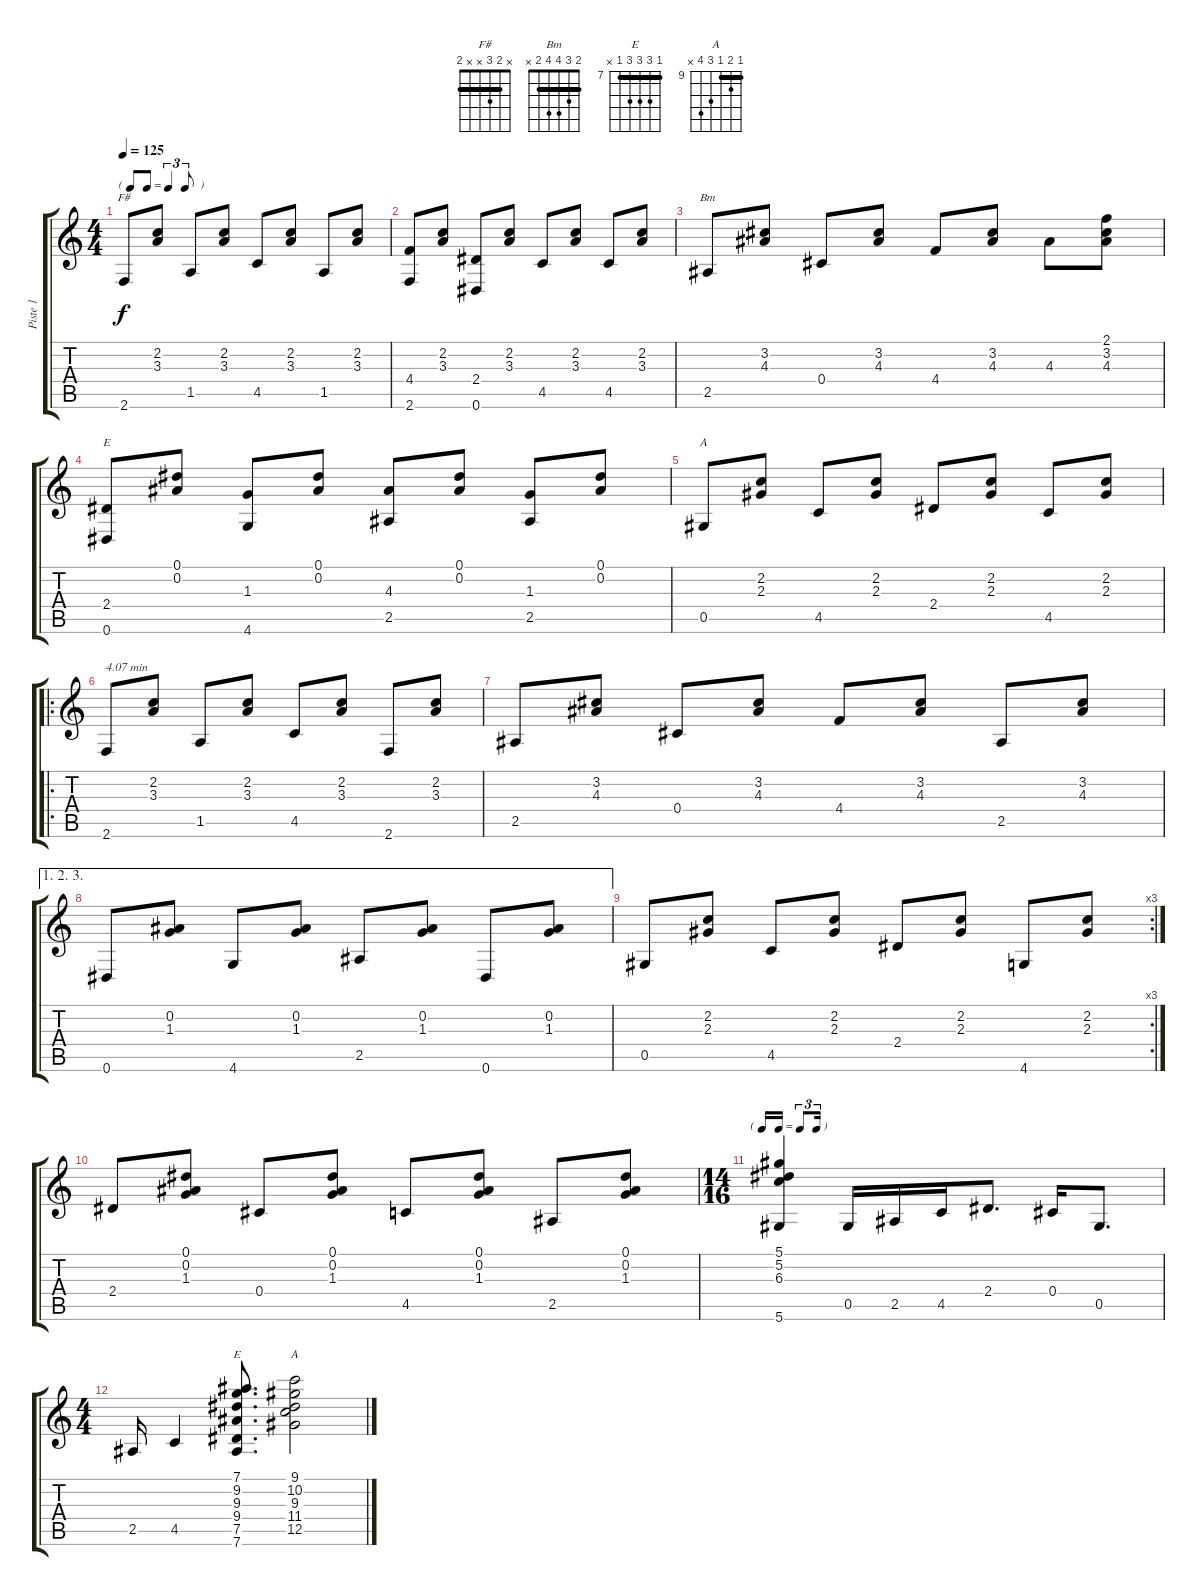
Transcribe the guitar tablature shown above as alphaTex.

\track ("Piste 1" "Piste 1") {instrument acousticguitarnylon}
\staff {score tabs}
\tuning (Eb4 Bb3 Gb3 Db3 Ab2 Eb2) {hide}
\chord ("F#" x 2 3 x x 2) {barre 2}
\chord ("Bm" 2 3 4 4 2 x) {barre 2}
\chord ("E" 0 0 1 2 2 0)
\chord ("A" 0 2 2 2 0 x)
\chord ("E" 7 9 9 9 7 x) {firstfret 7 barre 7}
\chord ("A" 9 10 9 11 12 x) {firstfret 9 barre 9}
\ts (4 4)
\tf triplet8th
\tempo 125
\clef g2
\ks c
2.6.8{ch "F#" dy f} (2.2 3.3).8 1.5.8 (2.2 3.3).8 4.5.8 (2.2 3.3).8 1.5.8 (2.2 3.3).8 |
(4.4 2.6).8 (2.2 3.3).8 (2.4 0.6).8 (2.2 3.3).8 4.5.8 (2.2 3.3).8 4.5.8 (2.2 3.3).8 |
2.5.8{ch "Bm"} (3.2 4.3).8 0.4.8 (3.2 4.3).8 4.4.8 (3.2 4.3).8 4.3.8 (2.1 3.2 4.3).8 |
(2.4 0.6).8{ch "E"} (0.1 0.2).8 (1.3 4.6).8 (0.1 0.2).8 (4.3 2.5).8 (0.1 0.2).8 (1.3 2.5).8 (0.1 0.2).8 |
0.5.8{ch "A"} (2.2 2.3).8 4.5.8 (2.2 2.3).8 2.4.8 (2.2 2.3).8 4.5.8 (2.2 2.3).8 |
\ro
2.6.8{txt "4.07 min"} (2.2 3.3).8 1.5.8 (2.2 3.3).8 4.5.8 (2.2 3.3).8 2.6.8 (2.2 3.3).8 |
2.5.8 (3.2 4.3).8 0.4.8 (3.2 4.3).8 4.4.8 (3.2 4.3).8 2.5.8 (3.2 4.3).8 |
\ae (1 2 3)
0.6.8 (0.2 1.3).8 4.6.8 (0.2 1.3).8 2.5.8 (0.2 1.3).8 0.6.8 (0.2 1.3).8 |
\rc 3
0.5.8 (2.2 2.3).8 4.5.8 (2.2 2.3).8 2.4.8 (2.2 2.3).8 4.6.8 (2.2 2.3).8 |
2.4.8 (0.1 0.2 1.3).8 0.4.8 (0.1 0.2 1.3).8 4.5.8 (0.1 0.2 1.3).8 2.5.8 (0.1 0.2 1.3).8 |
\ts (14 16)
\tf triplet16th
(5.1 5.2 6.3 5.6).4 0.5.16 2.5.16 4.5.16 2.4.8{d} 0.4.16 0.5.8{d} |
\ts (4 4)
2.5.16 4.5.4 (7.1 9.2 9.3 9.4 7.5 7.6).8{d ch "E"} (9.1 10.2 9.3 11.4 12.5).2{ch "A"}
